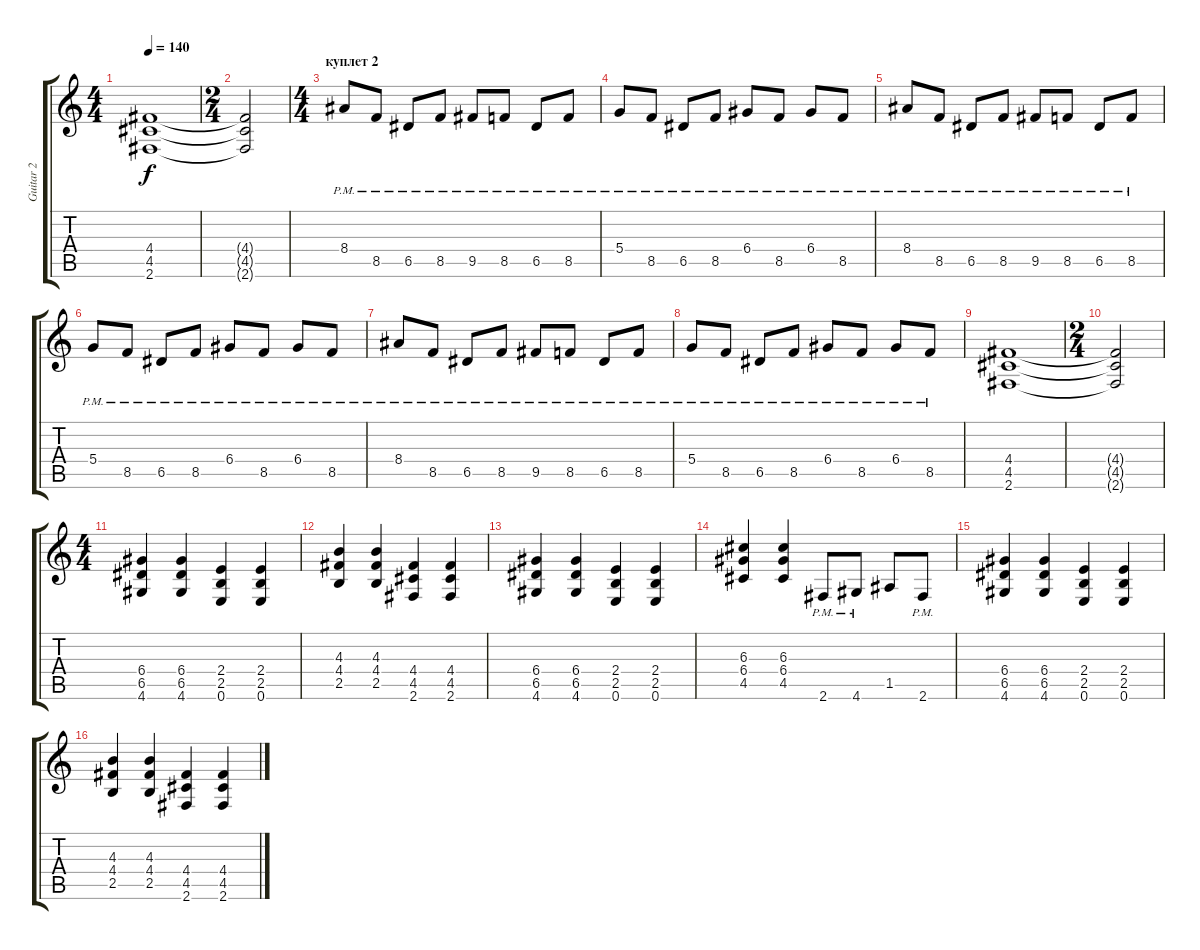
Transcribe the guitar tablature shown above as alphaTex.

\track ("Guitar 2" "Guitar 2") {instrument overdrivenguitar}
\staff {score tabs}
\tuning (E4 B3 G3 D3 A2 E2) {hide}
\ts (4 4)
\tempo 140
\clef g2
\ks c
(4.4 4.5 2.6).1{dy f} |
\ts (2 4)
(4.4{t} 4.5{t} 2.6{t}).2 |
\ts (4 4)
\section ("" "куплет 2")
8.4{pm}.8{balance 16} 8.5{pm}.8 6.5{pm}.8 8.5{pm}.8 9.5{pm}.8 8.5{pm}.8 6.5{pm}.8 8.5{pm}.8 |
5.4{pm}.8 8.5{pm}.8 6.5{pm}.8 8.5{pm}.8 6.4{pm}.8 8.5{pm}.8 6.4{pm}.8 8.5{pm}.8 |
8.4{pm}.8 8.5{pm}.8 6.5{pm}.8 8.5{pm}.8 9.5{pm}.8 8.5{pm}.8 6.5{pm}.8 8.5{pm}.8 |
5.4{pm}.8 8.5{pm}.8 6.5{pm}.8 8.5{pm}.8 6.4{pm}.8 8.5{pm}.8 6.4{pm}.8 8.5{pm}.8 |
8.4{pm}.8 8.5{pm}.8 6.5{pm}.8 8.5{pm}.8 9.5{pm}.8 8.5{pm}.8 6.5{pm}.8 8.5{pm}.8 |
5.4{pm}.8 8.5{pm}.8 6.5{pm}.8 8.5{pm}.8 6.4{pm}.8 8.5{pm}.8 6.4{pm}.8 8.5{pm}.8 |
(4.4 4.5 2.6).1 |
\ts (2 4)
(4.4{t} 4.5{t} 2.6{t}).2 |
\ts (4 4)
(6.4 6.5 4.6).4 (6.4 6.5 4.6).4 (2.4 2.5 0.6).4 (2.4 2.5 0.6).4 |
(4.3 4.4 2.5).4 (4.3 4.4 2.5).4 (4.4 4.5 2.6).4 (4.4 4.5 2.6).4 |
(6.4 6.5 4.6).4 (6.4 6.5 4.6).4 (2.4 2.5 0.6).4 (2.4 2.5 0.6).4 |
(6.3 6.4 4.5).4 (6.3 6.4 4.5).4 2.6{pm}.8 4.6{pm}.8 1.5.8 2.6{pm}.8 |
(6.4 6.5 4.6).4 (6.4 6.5 4.6).4 (2.4 2.5 0.6).4 (2.4 2.5 0.6).4 |
(4.3 4.4 2.5).4 (4.3 4.4 2.5).4 (4.4 4.5 2.6).4 (4.4 4.5 2.6).4
